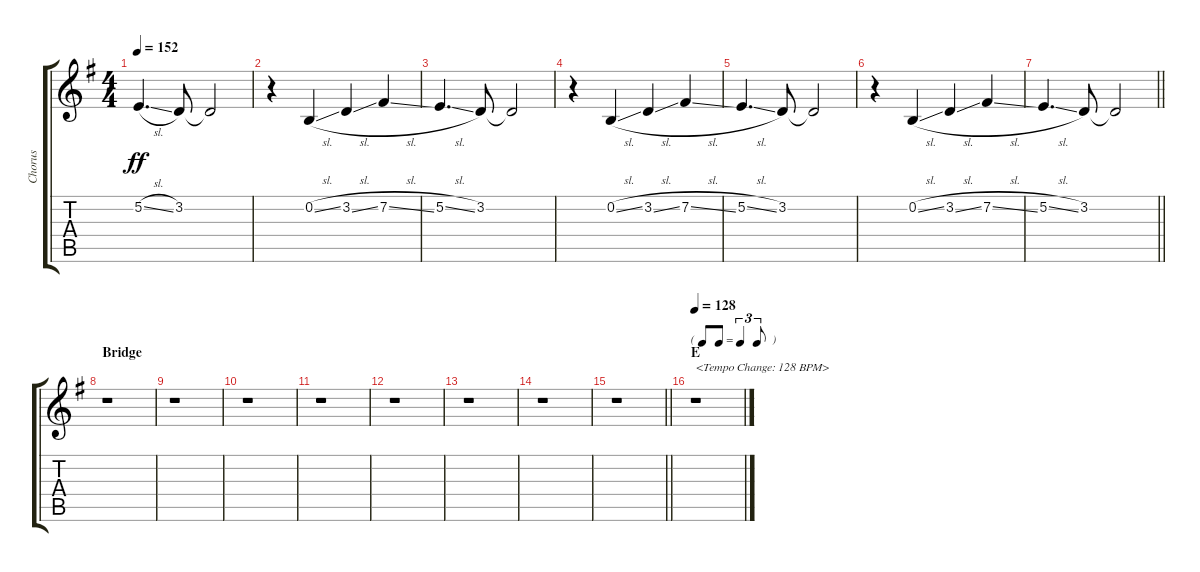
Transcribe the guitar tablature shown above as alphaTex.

\track ("Chorus" "Chorus") {instrument voiceoohs}
\staff {score tabs}
\tuning (E4 B3 G3 D3 A2 E2) {hide}
\ts (4 4)
\tempo 152
\clef g2
\ks g
5.2{sl}.4{d dy ff} 3.2.8 3.2{t}.2 |
r.4 0.2{sl}.4 3.2{sl}.4 7.2{sl}.4 |
5.2{sl}.4{d} 3.2.8 3.2{t}.2 |
r.4 0.2{sl}.4 3.2{sl}.4 7.2{sl}.4 |
5.2{sl}.4{d} 3.2.8 3.2{t}.2 |
r.4 0.2{sl}.4 3.2{sl}.4 7.2{sl}.4 |
\barLineRight lightlight
5.2{sl}.4{d} 3.2.8 3.2{t}.2 |
\section ("" "Bridge")
r.1 |
r.1 |
r.1 |
r.1 |
r.1 |
r.1 |
r.1 |
\barLineRight lightlight
r.1 |
\tf triplet8th
\section ("" "E")
\tempo 128
r.1{txt "<Tempo Change: 128 BPM>"}
